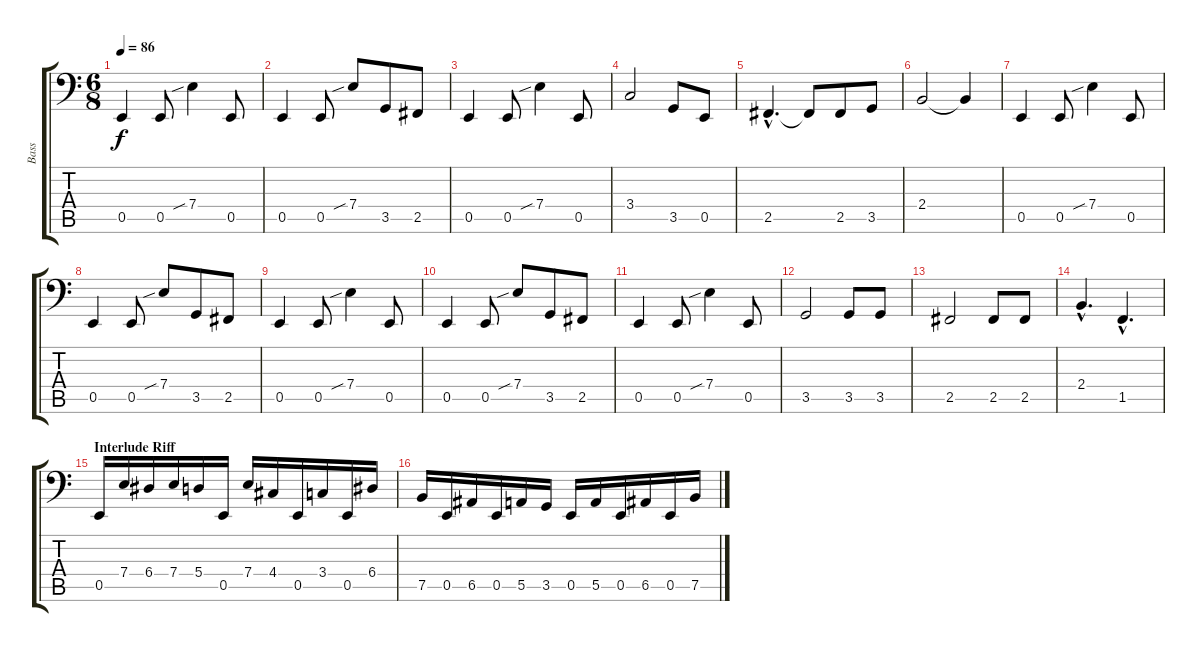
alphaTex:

\track ("Bass" "Bass") {instrument electricbassfinger}
\staff {score tabs}
\tuning (C3 G2 D2 A1 E1 B0) {hide}
\ts (6 8)
\tempo 86
\clef f4
\ks c
0.5.4{dy f} 0.5.8 7.4{sib}.4 0.5.8 |
0.5.4 0.5.8 7.4{sib}.8 3.5.8 2.5.8 |
0.5.4 0.5.8 7.4{sib}.4 0.5.8 |
3.4.2 3.5.8 0.5.8 |
2.5{hac}.4{d} 2.5{t}.8 2.5.8 3.5.8 |
2.4.2 2.4{t}.4 |
0.5.4 0.5.8 7.4{sib}.4 0.5.8 |
0.5.4 0.5.8 7.4{sib}.8 3.5.8 2.5.8 |
0.5.4 0.5.8 7.4{sib}.4 0.5.8 |
0.5.4 0.5.8 7.4{sib}.8 3.5.8 2.5.8 |
0.5.4 0.5.8 7.4{sib}.4 0.5.8 |
3.5.2 3.5.8 3.5.8 |
2.5.2 2.5.8 2.5.8 |
2.4{hac}.4{d} 1.5{hac}.4{d} |
\section ("" "Interlude Riff")
0.5.16 7.4.16 6.4.16 7.4.16 5.4.16 0.5.16 7.4.16 4.4.16 0.5.16 3.4.16 0.5.16 6.4.16 |
7.5.16 0.5.16 6.5.16 0.5.16 5.5.16 3.5.16 0.5.16 5.5.16 0.5.16 6.5.16 0.5.16 7.5.16
